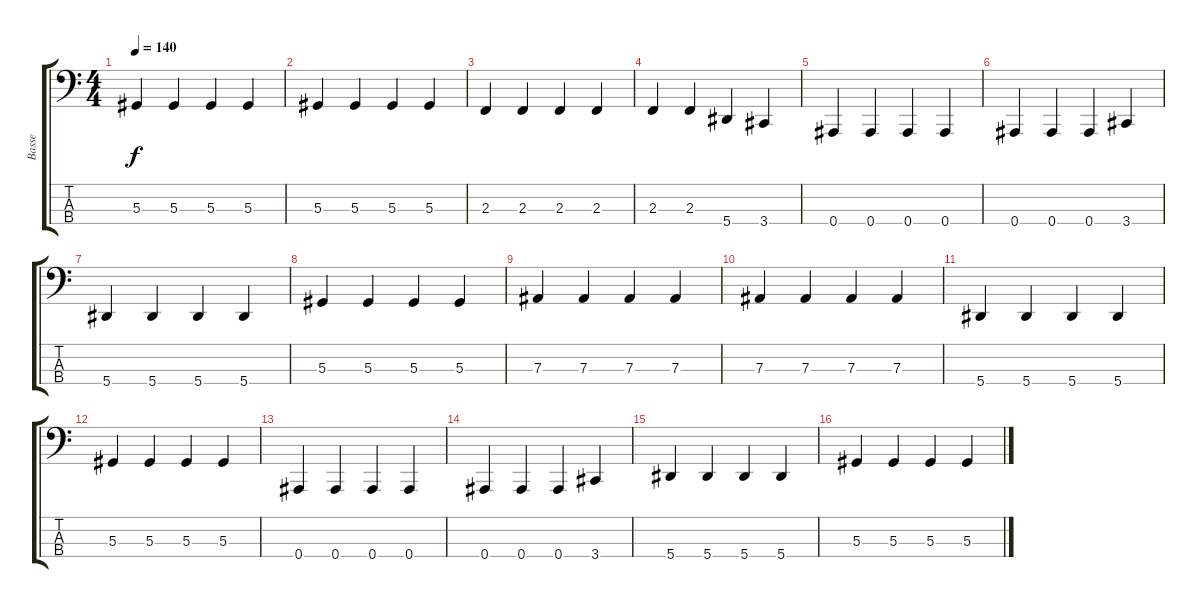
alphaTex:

\track ("Basse" "Basse") {instrument electricbasspick}
\staff {score tabs}
\tuning (Db2 Ab1 Eb1 Bb0) {hide}
\ts (4 4)
\tempo 140
\clef f4
\ks c
5.3.4{dy f} 5.3.4 5.3.4 5.3.4 |
5.3.4 5.3.4 5.3.4 5.3.4 |
2.3.4 2.3.4 2.3.4 2.3.4 |
2.3.4 2.3.4 5.4.4 3.4.4 |
0.4.4 0.4.4 0.4.4 0.4.4 |
0.4.4 0.4.4 0.4.4 3.4.4 |
5.4.4 5.4.4 5.4.4 5.4.4 |
5.3.4 5.3.4 5.3.4 5.3.4 |
7.3.4 7.3.4 7.3.4 7.3.4 |
7.3.4 7.3.4 7.3.4 7.3.4 |
5.4.4 5.4.4 5.4.4 5.4.4 |
5.3.4 5.3.4 5.3.4 5.3.4 |
0.4.4 0.4.4 0.4.4 0.4.4 |
0.4.4 0.4.4 0.4.4 3.4.4 |
5.4.4 5.4.4 5.4.4 5.4.4 |
5.3.4 5.3.4 5.3.4 5.3.4
